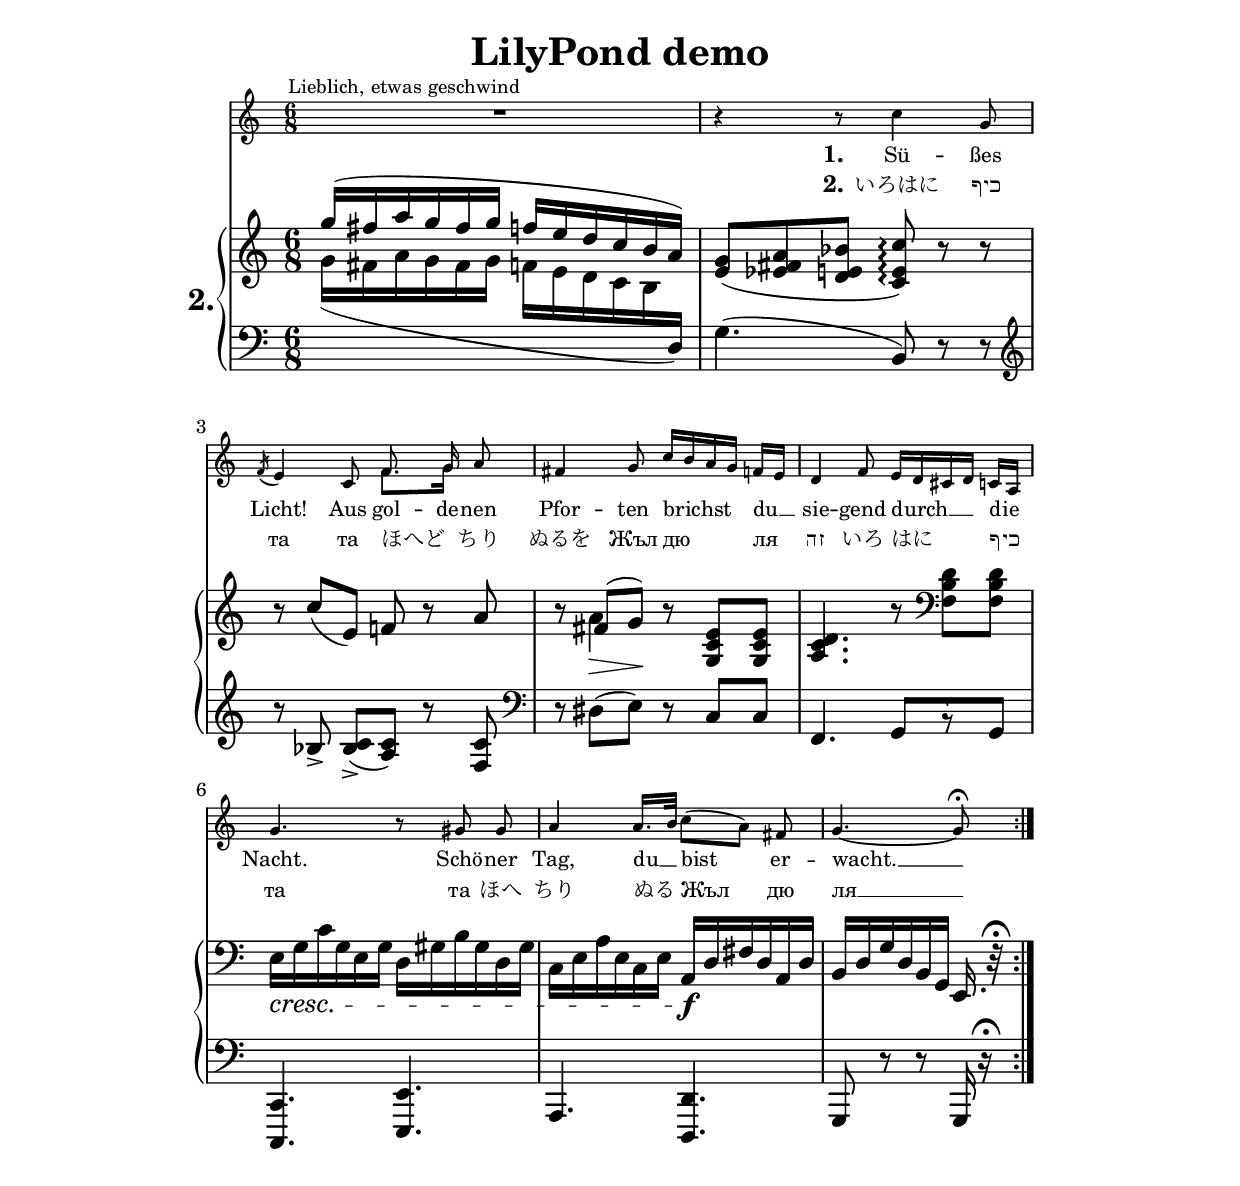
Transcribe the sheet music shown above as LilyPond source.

\header {
  title = "LilyPond demo"
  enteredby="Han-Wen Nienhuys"
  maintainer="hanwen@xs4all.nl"

  texidoc = "
heavily mutilated Edition Peters Morgenlied by Schubert"

}

\version "2.15.20"

ignoreMelisma =	\set ignoreMelismata = ##t
ignoreMelismaOff = \unset ignoreMelismata 

#(set-global-staff-size 21)

\paper  {
				%#(set-global-staff-size (* 5.8 mm))
  indent = #(* mm 4)
  line-width = #(* mm 140)
  system-system-spacing #'basic-distance = #10.3
  ragged-bottom = ##t 
}

modernAccidentals = {
  \set Staff.extraNatural =  ##f
  \set Staff.autoAccidentals =  #'(Staff (same-octave . 1) (any-octave . 0))
  \set Staff.autoCautionaries =  #'()  
}


melody =    \relative c'' \repeat volta 2 \context Voice = "singer" {
  \time 6/8
  \autoBeamOff
  s1*0^\markup {  \larger { \hspace #-3.0 Lieblich, etwas geschwind } }
  R2.
  r4 r8 c4 g8 |
  \acciaccatura { f16 }  e4 c8
  <<
    \new Voice { \stemUp f8. g16 }
    { \stemDown f8.[ g16] } >> \stemNeutral a8 |
  fis4  g8 c16[ b a g] f[ e] |
  d4 f8
  \transpose a' e' \relative c'' { a16[ g fis! g] f![ d]  } |
  g4. r8 gis gis |
  a4 a16.[ b32] c8[( a]) fis8 |
  g4.~ g8-\fermata
}


firstVerse = \lyricmode {
  \set stanza = "1."
  
  Sü -- ßes Licht! Aus
  \ignoreMelisma
  gol --
  \ignoreMelismaOff

  de -- nen  Pfor -- ten brichst du __ | 
  sie -- gend durch __ die Nacht. Schö -- ner Tag, du __ bist er -- wacht. __ 
}

secondVerse = \lyricmode {
  \set stanza = "2."
  いろはに כיף та та ほへど ちり  ぬるを
  
  Жъл  дю ля זה
  
  いろ はに כיף та та ほへ ちり ぬる
  
  Жъл дю ля __

}

pianoRH =  \relative c''' \repeat volta 2\new Voice {
  \accidentalStyle "modern"
  \voiceOne
  g16( fis a g fis g f e d c b
  \oneVoice
  a ) | 
  <g e>8( <es fis a> <d e bes'> <c e c'>\arpeggio) r8 r | 
  r8 c'( e,) f r a |
  \once \override DynamicLineSpanner   #'padding =#3
  r8
  << { fis( g) } \\
     << { a4 } { s8\> s8\! } >>
   >>

  r8 <e c g>8[  <e c g>] |
  <d c a>4. r8 \clef bass  <d b f> <d b f> |
		\crescTextCresc
		e,16_" "\<
		g c g e g d gis b gis d gis |
		c, e a e c e a,-\f\! d fis d a d |
		b d g  d b g e16. r32\fermata
	      }

pianoLH =  \relative c'' \repeat volta 2\new Voice {
    \accidentalStyle "modern"
    \voiceTwo
    g16( fis a g fis g

    f e d c b

    \change Staff = down
	\oneVoice
    d,) | 
     g4.( b,8) r r
    \clef treble \grace s16 r8 <bes'>8-> <bes c>8->([ <a c>)] r <f c'> |
    \clef bass
    r8 dis( e) r c c |
    f,4.  g8[ r8 g] |
    <c, c,>4. <e e,>4. |
    a,4. <d d,>4. |
    g,8 r r g16 r16\fermata 
    }

  \book {
    \score {
      << \time 6/8
	 \new Staff \with {
	   fontSize = #-3
	   \override StaffSymbol #'staff-space = #(magstep -3)
	 } <<
	   \context Staff \accidentalStyle "modern"
	   \melody >>
	 \lyricsto "singer" \new Lyrics \firstVerse
	 \lyricsto "singer" \new Lyrics \secondVerse
	 \new PianoStaff << 
	   \set PianoStaff.instrumentName = \markup {
	     \bold
	     \larger\larger\larger\larger
	     \huge
	     "2."
	   }
	   \context Staff = up <<
	     \pianoRH
	     \pianoLH
	   >>
	   \context Staff = down { \clef bass \skip 1*2 }
	 >> 
       >>

      \layout {
	\context {
	  \Lyrics
	  \override LyricText #'font-size = #-1
	}
	\context {
	  \Score
	  \override Beam #'beam-thickness = #0.55
	  \override Beam #'auto-knee-gap = #4.0
	  \override SpacingSpanner #'spacing-increment = #1.0
	  \override Stem #'stemlet-length = #0.5
	  \override Slur #'height-limit = #1.5
	}
      }
      
  \midi {
    \context {
      \Score
      tempoWholesPerMinute = #(ly:make-moment 70 4)
      }
    }


    }
  }

